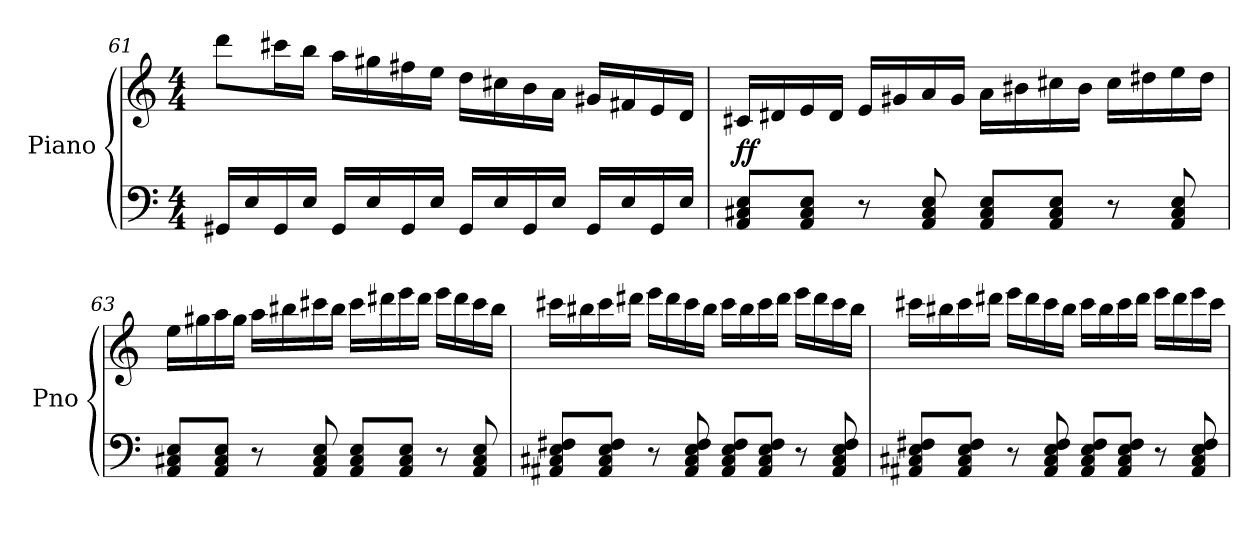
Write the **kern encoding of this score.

**kern	**kern	**dynam
*part1	*part1	*part1
*staff2	*staff1	*staff1/2
*I"Piano	*	*
*I'Pno	*	*
*clefF4	*clefG2	*
*k[]	*k[]	*
*M4/4	*M4/4	*
=61	=61	=61
16GG#X/LL	8ddd\L	.
16E/	.	.
16GG#/	16ccc#X\L	.
16E/JJ	16bb\JJ	.
16GG#/LL	16aa\LL	.
16E/	16gg#X\	.
16GG#/	16ff#X\	.
16E/JJ	16ee\JJ	.
16GG#/LL	16dd\LL	.
16E/	16cc#X\	.
16GG#/	16b\	.
16E/JJ	16a\JJ	.
16GG#/LL	16g#X/LL	.
16E/	16f#X/	.
16GG#/	16e/	.
16E/JJ	16d/JJ	.
=62	=62	=62
!	!	!LO:DY:b
8AA/ 8C#X/ 8E/L	16c#X/LL	ff
.	16d#X/	.
8AA/ 8C#/ 8E/J	16e/	.
.	16d#/JJ	.
8r	16e/LL	.
.	16g#X/	.
8AA/ 8C#/ 8E/	16a/	.
.	16g#/JJ	.
8AA/ 8C#/ 8E/L	16a\LL	.
.	16b#X\	.
8AA/ 8C#/ 8E/J	16cc#X\	.
.	16b#\JJ	.
8r	16cc#\LL	.
.	16dd#X\	.
8AA/ 8C#/ 8E/	16ee\	.
.	16dd#\JJ	.
=63	=63	=63
8AA/ 8C#X/ 8E/L	16ee\LL	.
.	16gg#X\	.
8AA/ 8C#/ 8E/J	16aa\	.
.	16gg#\JJ	.
8r	16aa\LL	.
.	16bb#X\	.
8AA/ 8C#/ 8E/	16ccc#X\	.
.	16bb#\JJ	.
8AA/ 8C#/ 8E/L	16ccc#\LL	.
.	16ddd#X\	.
8AA/ 8C#/ 8E/J	16eee\	.
.	16ddd#\JJ	.
8r	16eee\LL	.
.	16ddd#\	.
8AA/ 8C#/ 8E/	16ccc#\	.
.	16bb#\JJ	.
=64	=64	=64
8AA#X/ 8C#X/ 8E/ 8F#X/L	16ccc#X\LL	.
.	16bb#X\	.
8AA#/ 8C#/ 8E/ 8F#/J	16ccc#\	.
.	16ddd#X\JJ	.
8r	16eee\LL	.
.	16ddd#\	.
8AA#/ 8C#/ 8E/ 8F#/	16ccc#\	.
.	16bb#\JJ	.
8AA#/ 8C#/ 8E/ 8F#/L	16ccc#\LL	.
.	16bb#\	.
8AA#/ 8C#/ 8E/ 8F#/J	16ccc#\	.
.	16ddd#\JJ	.
8r	16eee\LL	.
.	16ddd#\	.
8AA#/ 8C#/ 8E/ 8F#/	16ccc#\	.
.	16bb#\JJ	.
=65	=65	=65
8AA#X/ 8C#X/ 8E/ 8F#X/L	16ccc#X\LL	.
.	16bb#X\	.
8AA#/ 8C#/ 8E/ 8F#/J	16ccc#\	.
.	16ddd#X\JJ	.
8r	16eee\LL	.
.	16ddd#\	.
8AA#/ 8C#/ 8E/ 8F#/	16ccc#\	.
.	16bb#\JJ	.
8AA#/ 8C#/ 8E/ 8F#/L	16ccc#\LL	.
.	16bb#\	.
8AA#/ 8C#/ 8E/ 8F#/J	16ccc#\	.
.	16ddd#\JJ	.
8r	16eee\LL	.
.	16ddd#\	.
8AA#/ 8C#/ 8E/ 8F#/	16eee\	.
.	16ccc#\JJ	.
=	=	=
*-	*-	*-
